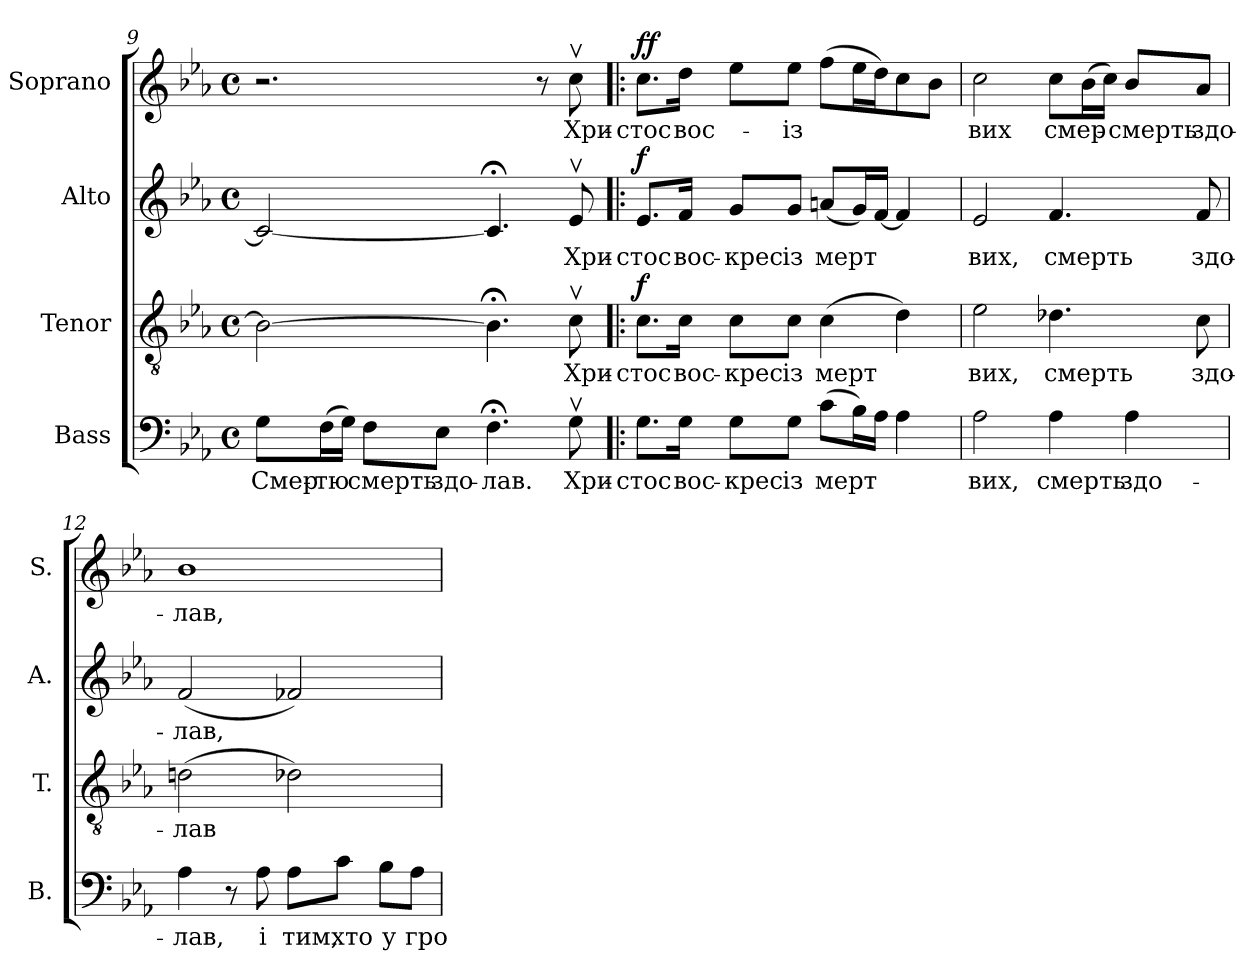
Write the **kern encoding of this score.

**kern	**text	**kern	**text	**dynam	**kern	**text	**dynam	**kern	**text	**dynam
*part4	*part4	*part3	*part3	*part3	*part2	*part2	*part2	*part1	*part1	*part1
*staff4	*staff4	*staff3	*staff3	*staff3	*staff2	*staff2	*staff2	*staff1	*staff1	*staff1
*I"Bass	*	*I"Tenor	*	*	*I"Alto	*	*	*I"Soprano	*	*
*I'B.	*	*I'T.	*	*	*I'A.	*	*	*I'S.	*	*
*clefF4	*	*clefGv2	*	*	*clefG2	*	*	*clefG2	*	*
*	*	*ITrd7c12	*	*	*	*	*	*	*	*
*k[b-e-a-]	*	*k[b-e-a-]	*	*	*k[b-e-a-]	*	*	*k[b-e-a-]	*	*
*c:	*	*c:	*	*	*c:	*	*	*c:	*	*
*M4/4	*	*M4/4	*	*	*M4/4	*	*	*M4/4	*	*
*met(c)	*	*met(c)	*	*	*met(c)	*	*	*met(c)	*	*
=9	=9	=9	=9	=9	=9	=9	=9	=9	=9	=9
!	!LO:LY:b:color=#000000	!	!	!	!	!	!	!	!	!
8Gi\L	Смер-	2BB-i\_>	.	.	2ci/_<	.	.	2.r	.	.
!	!LO:LY:b:color=#000000	!	!	!	!	!	!	!	!	!
(16Fi\L	-тю	.	.	.	.	.	.	.	.	.
16Gi\JJ)	.	.	.	.	.	.	.	.	.	.
!	!LO:LY:b:color=#000000	!	!	!	!	!	!	!	!	!
8Fi\L	смерть	.	.	.	.	.	.	.	.	.
!	!LO:LY:b:color=#000000	!	!	!	!	!	!	!	!	!
8E-i\J	здо-	.	.	.	.	.	.	.	.	.
!	!LO:LY:b:color=#000000	!	!	!	!	!	!	!	!	!
4.F;i\	-лав.	4.BB-;i\]	.	.	4.c;i/]	.	.	.	.	.
.	.	.	.	.	.	.	.	8r	.	.
!	!LO:LY:b:color=#000000	!	!	!	!	!	!	!	!	!
!	!	!	!LO:LY:b:color=#000000	!	!	!	!	!	!	!
!	!	!	!	!	!	!LO:LY:b:color=#000000	!	!	!	!
!	!	!	!	!	!	!	!	!	!LO:LY:b:color=#000000	!
8Gvi\	Хри-	8Cvi\	Хри-	.	8e-vi/	Хри-	.	8ccvi\	Хри-	.
=10!|:	=10!|:	=10!|:	=10!|:	=10!|:	=10!|:	=10!|:	=10!|:	=10!|:	=10!|:	=10!|:
!	!LO:LY:b:color=#000000	!	!	!	!	!	!	!	!	!
!	!	!	!LO:LY:b:color=#000000	!	!	!	!	!	!	!
!	!	!	!	!	!	!LO:LY:b:color=#000000	!	!	!	!
!	!	!	!	!	!	!	!	!	!LO:LY:b:color=#000000	!
8.Gi\L	-стос	8.Ci\L	-стос	f	8.e-i/L	-стос	f	8.cci\L	-стос	f f
!	!LO:LY:b:color=#000000	!	!	!	!	!	!	!	!	!
!	!	!	!LO:LY:b:color=#000000	!	!	!	!	!	!	!
!	!	!	!	!	!	!LO:LY:b:color=#000000	!	!	!	!
!	!	!	!	!	!	!	!	!	!LO:LY:b:color=#000000	!
16Gi\Jk	вос-	16Ci\Jk	вос-	.	16fi/Jk	вос-	.	16ddi\Jk	вос-	.
!	!LO:LY:b:color=#000000	!	!	!	!	!	!	!	!	!
!	!	!	!LO:LY:b:color=#000000	!	!	!	!	!	!	!
!	!	!	!	!	!	!LO:LY:b:color=#000000	!	!	!	!
8Gi\L	-крес	8Ci\L	-крес	.	8gi/L	-крес	.	8ee-i\L	.	.
!	!LO:LY:b:color=#000000	!	!	!	!	!	!	!	!	!
!	!	!	!LO:LY:b:color=#000000	!	!	!	!	!	!	!
!	!	!	!	!	!	!LO:LY:b:color=#000000	!	!	!	!
!	!	!	!	!	!	!	!	!	!LO:LY:b:color=#000000	!
8Gi\J	із	8Ci\J	із	.	8gi/J	із	.	8ee-i\J	-із	.
!	!LO:LY:b:color=#000000	!	!	!	!	!	!	!	!	!
!	!	!	!LO:LY:b:color=#000000	!	!	!	!	!	!	!
!	!	!	!	!	!	!LO:LY:b:color=#000000	!	!	!	!
(8ci\L	мерт	(4Ci\	мерт	.	(8ani/L	мерт	.	(8ffi\L	.	.
16B-i\L)	.	.	.	.	16gi/L)	.	.	16ee-i\L	.	.
16A-i\JJ	.	.	.	.	[<16fi/JJ	.	.	16ddi\J)	.	.
4A-i\	.	4Di\)	.	.	4fi/]	.	.	8cci\	.	.
.	.	.	.	.	.	.	.	8b-i\J	.	.
!!LO:LB:g=z
=11	=11	=11	=11	=11	=11	=11	=11	=11	=11	=11
!	!LO:LY:b:color=#000000	!	!	!	!	!	!	!	!	!
!	!	!	!LO:LY:b:color=#000000	!	!	!	!	!	!	!
!	!	!	!	!	!	!LO:LY:b:color=#000000	!	!	!	!
!	!	!	!	!	!	!	!	!	!LO:LY:b:color=#000000	!
2A-i\	вих,	2E-i\	вих,	.	2e-i/	вих,	.	2cci\	вих	.
!	!LO:LY:b:color=#000000	!	!	!	!	!	!	!	!	!
!	!	!	!LO:LY:b:color=#000000	!	!	!	!	!	!	!
!	!	!	!	!	!	!LO:LY:b:color=#000000	!	!	!	!
!	!	!	!	!	!	!	!	!	!LO:LY:b:color=#000000	!
4A-i\	смерть	4.D-Xi\	смерть	.	4.fi/	смерть	.	8cci\L	смер-	.
.	.	.	.	.	.	.	.	(16b-i\L	.	.
.	.	.	.	.	.	.	.	16cci\JJ)	.	.
!	!LO:LY:b:color=#000000	!	!	!	!	!	!	!	!	!
!	!	!	!	!	!	!	!	!	!LO:LY:b:color=#000000	!
4A-i\	здо-	.	.	.	.	.	.	8b-i/L	-смерть	.
!	!	!	!LO:LY:b:color=#000000	!	!	!	!	!	!	!
!	!	!	!	!	!	!LO:LY:b:color=#000000	!	!	!	!
!	!	!	!	!	!	!	!	!	!LO:LY:b:color=#000000	!
.	.	8Ci\	здо-	.	8fi/	здо-	.	8a-i/J	здо-	.
=12	=12	=12	=12	=12	=12	=12	=12	=12	=12	=12
!	!LO:LY:b:color=#000000	!	!	!	!	!	!	!	!	!
!	!	!	!LO:LY:b:color=#000000	!	!	!	!	!	!	!
!	!	!	!	!	!	!LO:LY:b:color=#000000	!	!	!	!
!	!	!	!	!	!	!	!	!	!LO:LY:b:color=#000000	!
4A-i\	-лав,	(2Dni\	-лав	.	(2fi/	-лав,	.	1b-i	-лав,	.
8r	.	.	.	.	.	.	.	.	.	.
!	!LO:LY:b:color=#000000	!	!	!	!	!	!	!	!	!
8A-i\	і	.	.	.	.	.	.	.	.	.
!	!LO:LY:b:color=#000000	!	!	!	!	!	!	!	!	!
8A-i\L	тим,	2D-Xi\)	.	.	2f-Xi/)	.	.	.	.	.
!	!LO:LY:b:color=#000000	!	!	!	!	!	!	!	!	!
8ci\J	хто	.	.	.	.	.	.	.	.	.
!	!LO:LY:b:color=#000000	!	!	!	!	!	!	!	!	!
8B-i\L	у	.	.	.	.	.	.	.	.	.
!	!LO:LY:b:color=#000000	!	!	!	!	!	!	!	!	!
8A-i\J	гро-	.	.	.	.	.	.	.	.	.
=	=	=	=	=	=	=	=	=	=	=
*-	*-	*-	*-	*-	*-	*-	*-	*-	*-	*-
